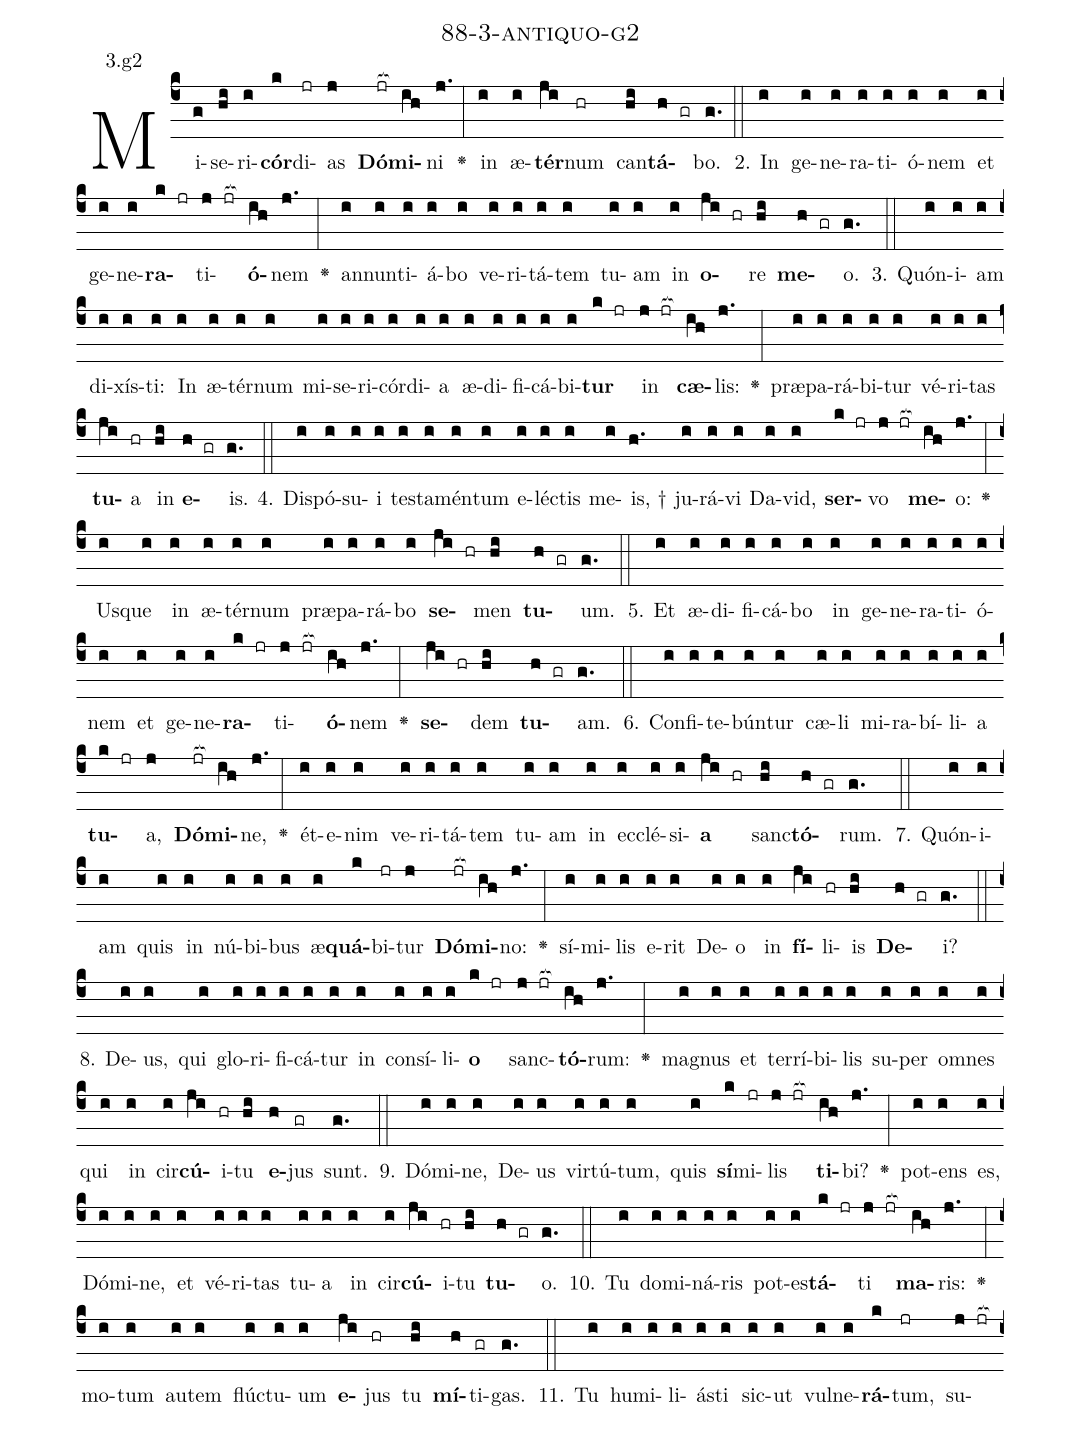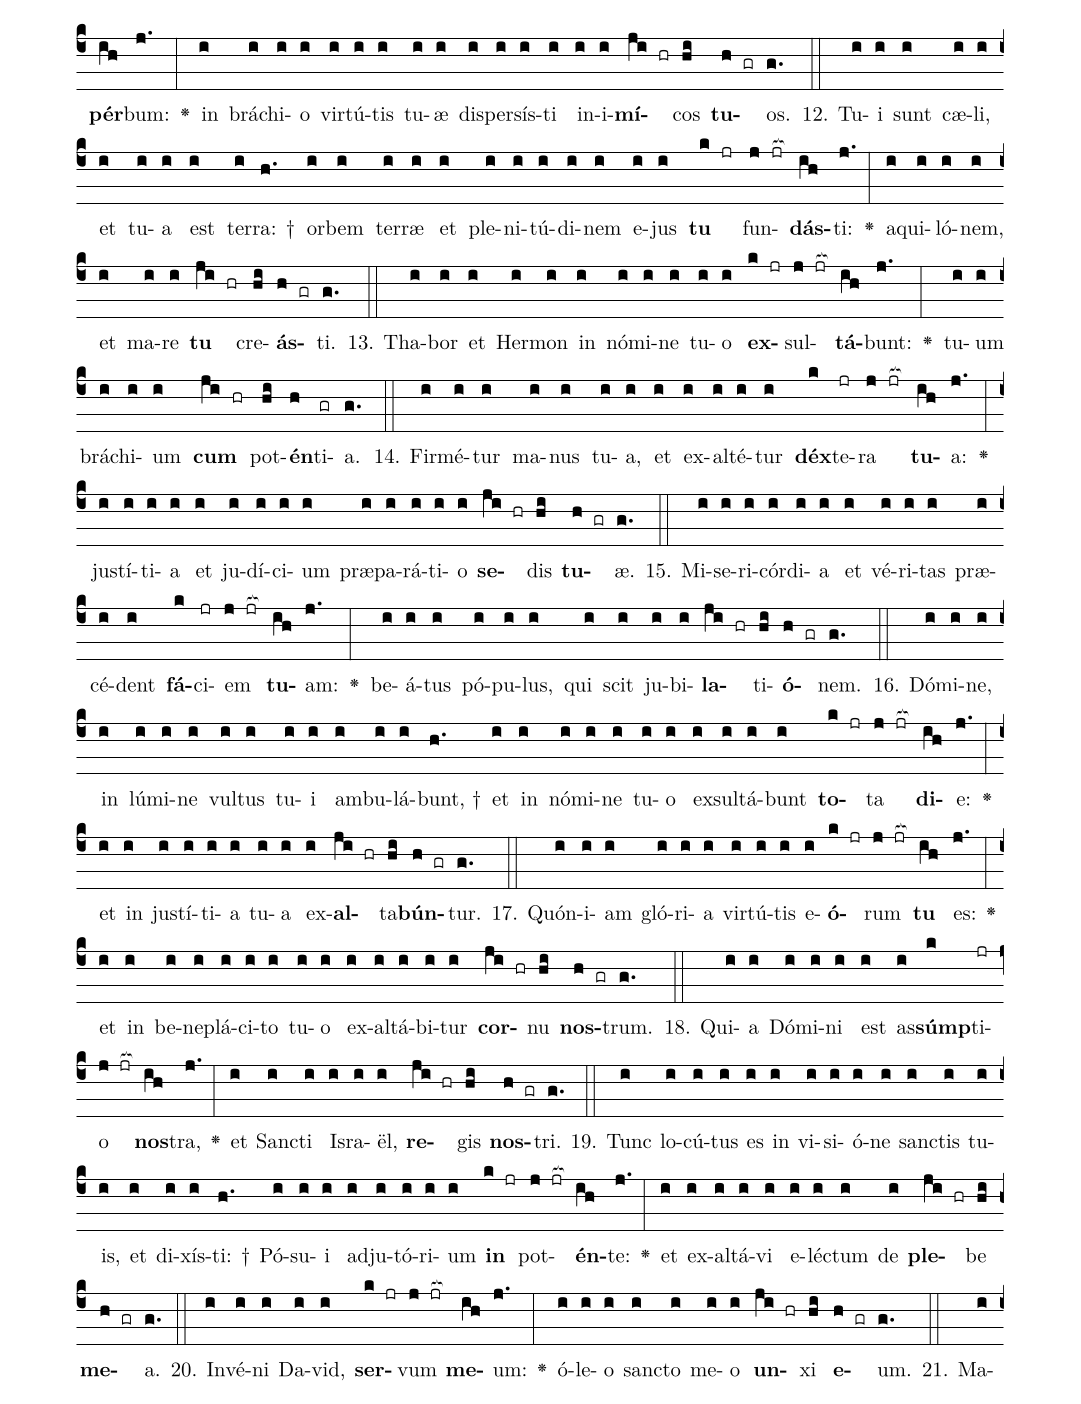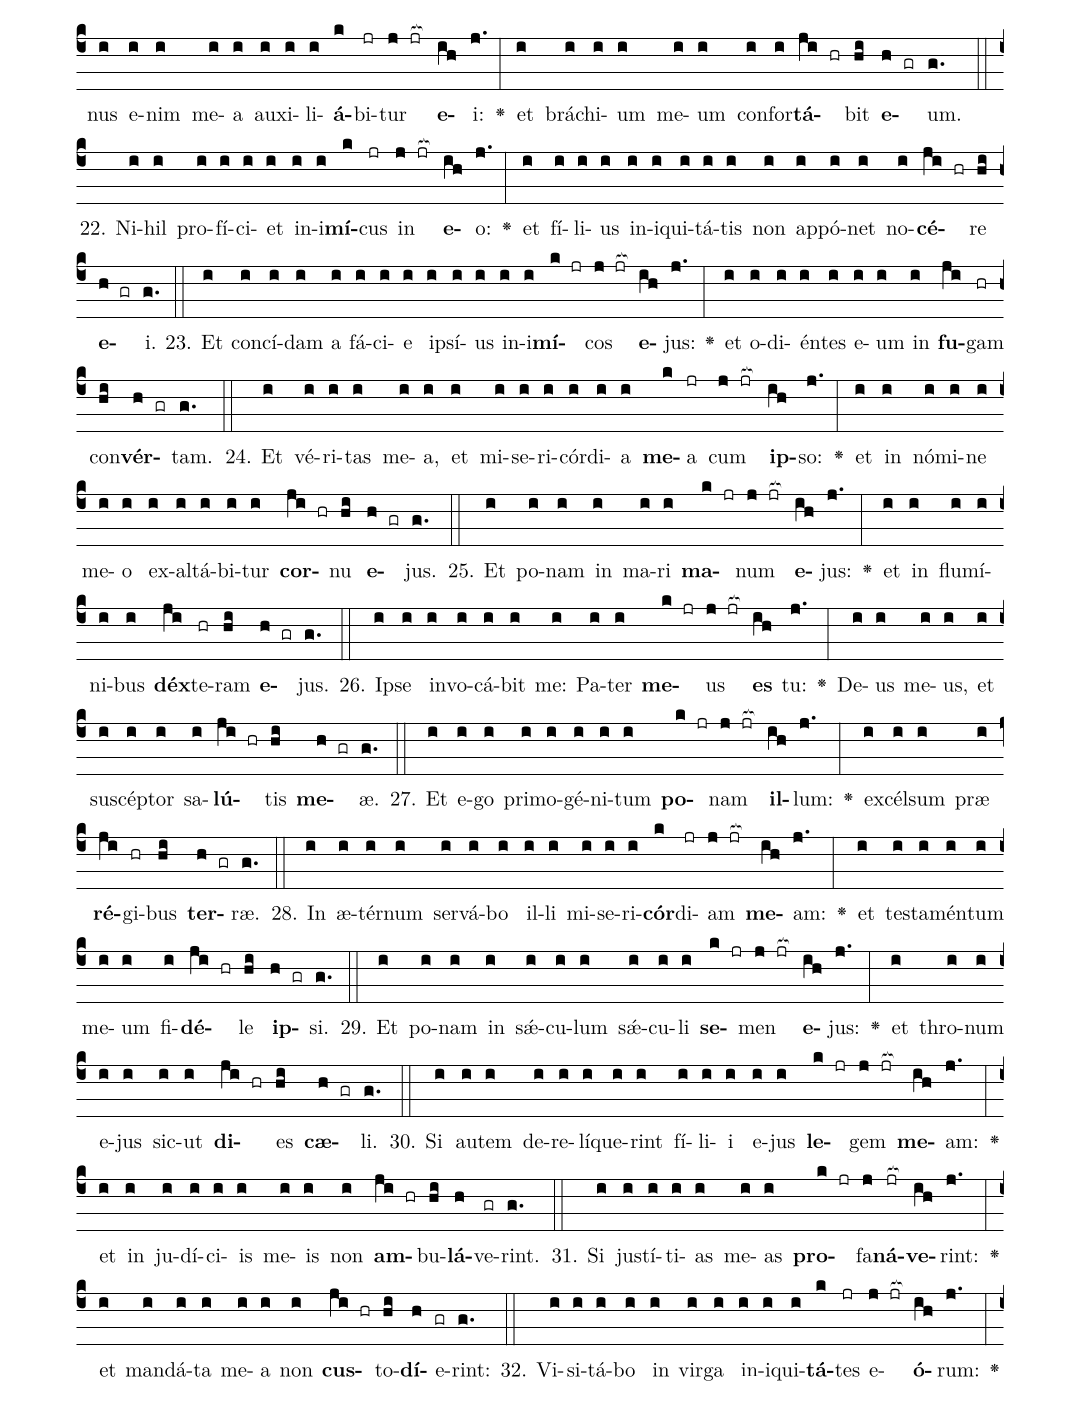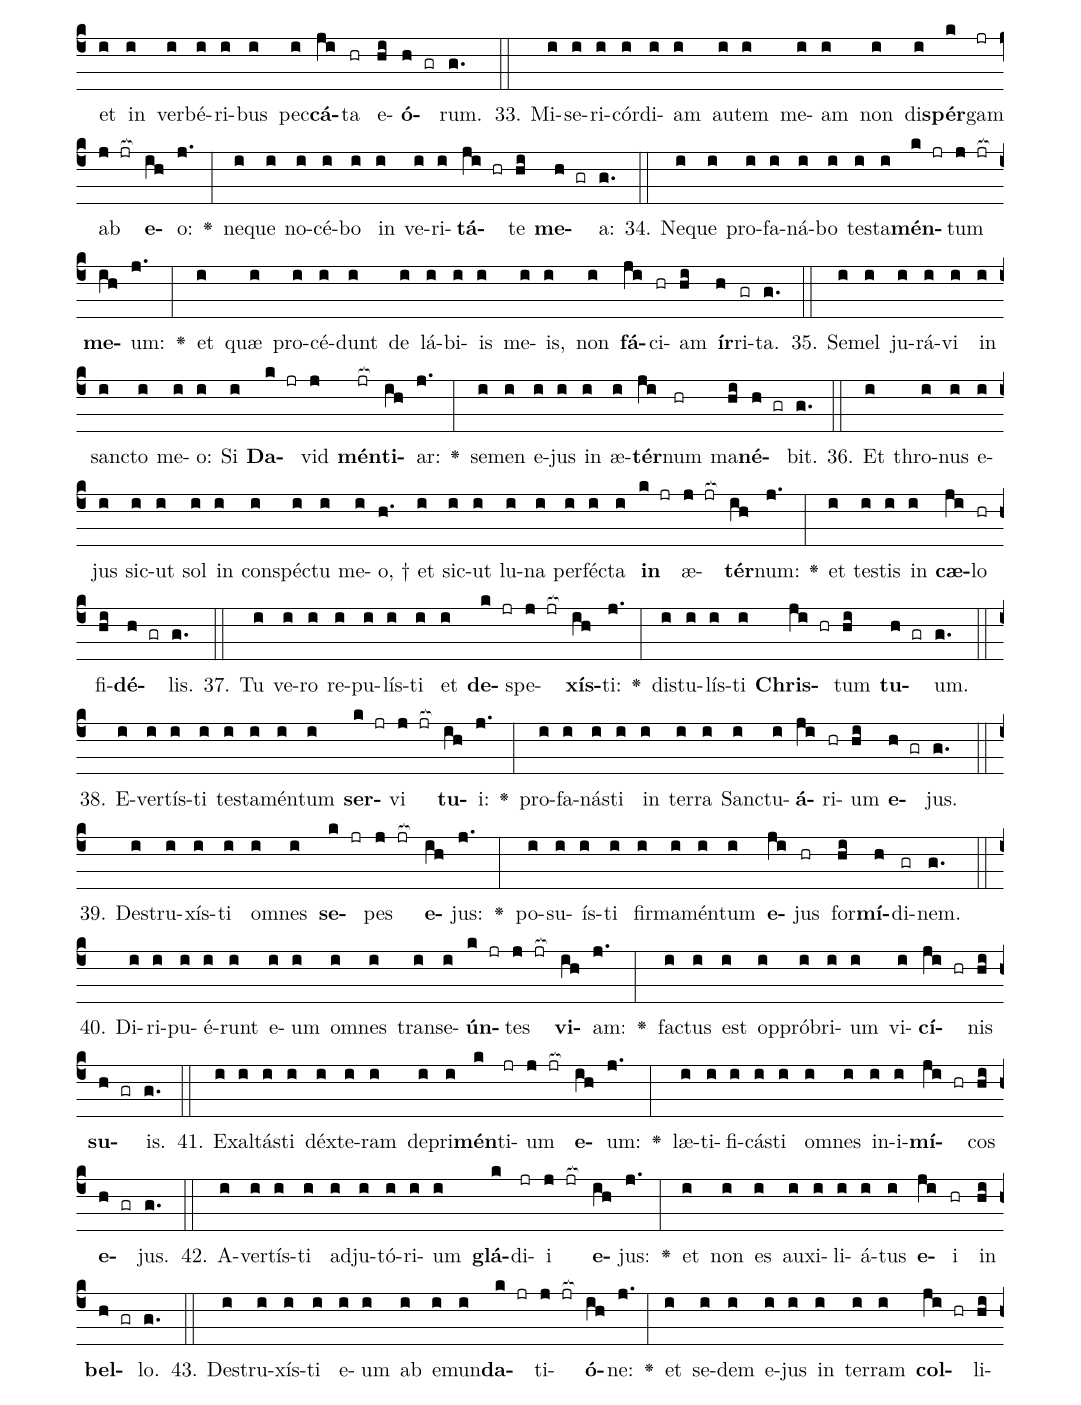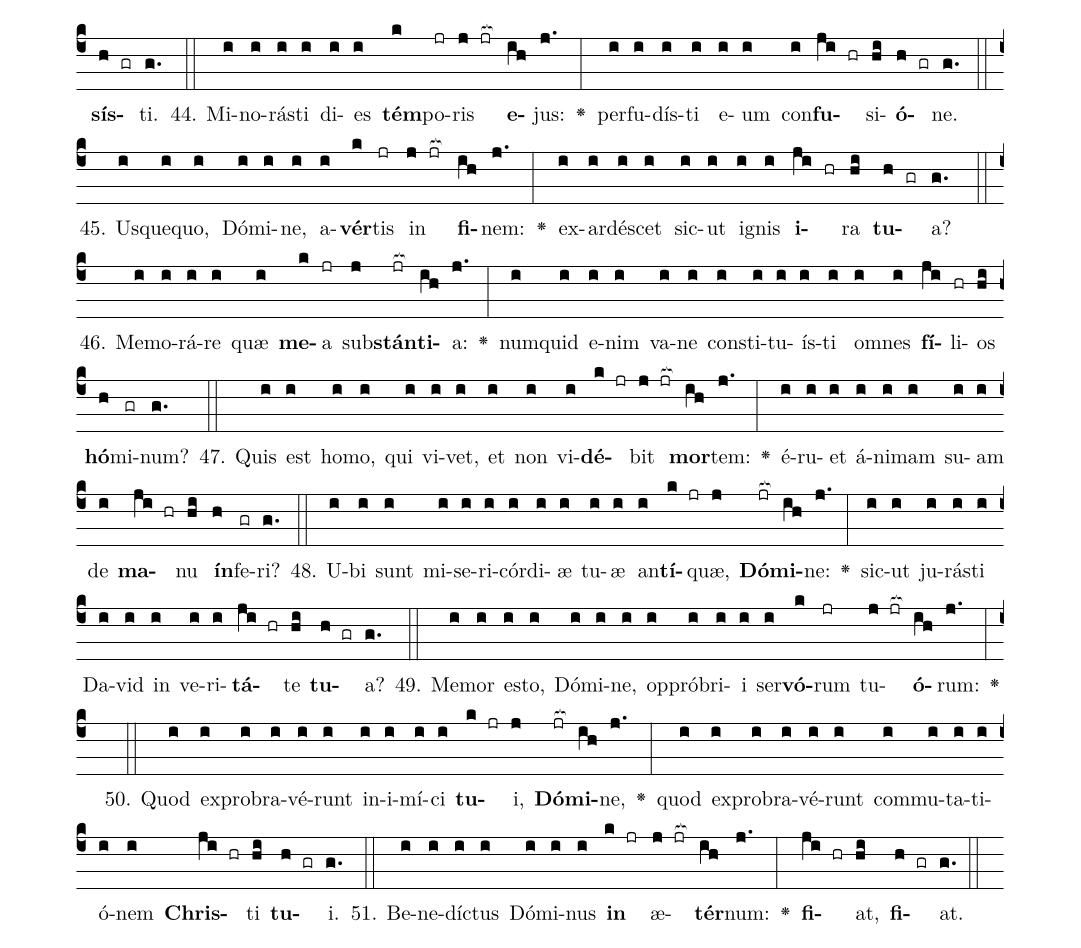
name: 88-3-antiquo-g2;
annotation: 3.g2;
%%
(c4)Mi(g)se(hi)ri(i)<b>cór</b>(k)di(jr)as(j) <b>Dó</b>(jr[ocb:1{])<b>mi</b>(ih[ocb:0}])ni(j.) <v>\greheightstar</v>(:) in(i) æ(i)<b>tér</b>(ji)num(hr) can(hi)<b>tá</b>(h gr)bo.(g.) (::)
2. In(i) ge(i)ne(i)ra(i)ti(i)ó(i)nem(i) et(i) ge(i)ne(i)<b>ra</b>(k jr)ti(j jr[ocb:1{])<b>ó</b>(ih[ocb:0}])nem(j.) <v>\greheightstar</v>(:) an(i)nun(i)ti(i)á(i)bo(i) ve(i)ri(i)tá(i)tem(i) tu(i)am(i) in(i) <b>o</b>(ji hr)re(hi) <b>me</b>(h gr)o.(g.) (::)
3. Quón(i)i(i)am(i) di(i)xís(i)ti:(i) In(i) æ(i)tér(i)num(i) mi(i)se(i)ri(i)cór(i)di(i)a(i) æ(i)di(i)fi(i)cá(i)bi(i)<b>tur</b>(k jr) in(j jr[ocb:1{]) <b>cæ</b>(ih[ocb:0}])lis:(j.) <v>\greheightstar</v>(:) præ(i)pa(i)rá(i)bi(i)tur(i) vé(i)ri(i)tas(i) <b>tu</b>(ji)a(hr) in(hi) <b>e</b>(h gr)is.(g.) (::)
4. Dis(i)pó(i)su(i)i(i) tes(i)ta(i)mén(i)tum(i) e(i)léc(i)tis(i) me(i)is, †(h.) ju(i)rá(i)vi(i) Da(i)vid,(i) <b>ser</b>(k jr)vo(j jr[ocb:1{]) <b>me</b>(ih[ocb:0}])o:(j.) <v>\greheightstar</v>(:) Us(i)que(i) in(i) æ(i)tér(i)num(i) præ(i)pa(i)rá(i)bo(i) <b>se</b>(ji hr)men(hi) <b>tu</b>(h gr)um.(g.) (::)
5. Et(i) æ(i)di(i)fi(i)cá(i)bo(i) in(i) ge(i)ne(i)ra(i)ti(i)ó(i)nem(i) et(i) ge(i)ne(i)<b>ra</b>(k jr)ti(j jr[ocb:1{])<b>ó</b>(ih[ocb:0}])nem(j.) <v>\greheightstar</v>(:) <b>se</b>(ji hr)dem(hi) <b>tu</b>(h gr)am.(g.) (::)
6. Con(i)fi(i)te(i)bún(i)tur(i) cæ(i)li(i) mi(i)ra(i)bí(i)li(i)a(i) <b>tu</b>(k jr)a,(j) <b>Dó</b>(jr[ocb:1{])<b>mi</b>(ih[ocb:0}])ne,(j.) <v>\greheightstar</v>(:) ét(i)e(i)nim(i) ve(i)ri(i)tá(i)tem(i) tu(i)am(i) in(i) ec(i)clé(i)si(i)<b>a</b>(ji hr) sanc(hi)<b>tó</b>(h gr)rum.(g.) (::)
7. Quón(i)i(i)am(i) quis(i) in(i) nú(i)bi(i)bus(i) æ(i)<b>quá</b>(k)bi(jr)tur(j) <b>Dó</b>(jr[ocb:1{])<b>mi</b>(ih[ocb:0}])no:(j.) <v>\greheightstar</v>(:) sí(i)mi(i)lis(i) e(i)rit(i) De(i)o(i) in(i) <b>fí</b>(ji)li(hr)is(hi) <b>De</b>(h gr)i?(g.) (::)
8. De(i)us,(i) qui(i) glo(i)ri(i)fi(i)cá(i)tur(i) in(i) con(i)sí(i)li(i)<b>o</b>(k jr) sanc(j jr[ocb:1{])<b>tó</b>(ih[ocb:0}])rum:(j.) <v>\greheightstar</v>(:) ma(i)gnus(i) et(i) ter(i)rí(i)bi(i)lis(i) su(i)per(i) om(i)nes(i) qui(i) in(i) cir(i)<b>cú</b>(ji)i(hr)tu(hi) <b>e</b>(h)jus(gr) sunt.(g.) (::)
9. Dó(i)mi(i)ne,(i) De(i)us(i) vir(i)tú(i)tum,(i) quis(i) <b>sí</b>(k)mi(jr)lis(j jr[ocb:1{]) <b>ti</b>(ih[ocb:0}])bi?(j.) <v>\greheightstar</v>(:) pot(i)ens(i) es,(i) Dó(i)mi(i)ne,(i) et(i) vé(i)ri(i)tas(i) tu(i)a(i) in(i) cir(i)<b>cú</b>(ji)i(hr)tu(hi) <b>tu</b>(h gr)o.(g.) (::)
10. Tu(i) do(i)mi(i)ná(i)ris(i) pot(i)es(i)<b>tá</b>(k jr)ti(j jr[ocb:1{]) <b>ma</b>(ih[ocb:0}])ris:(j.) <v>\greheightstar</v>(:) mo(i)tum(i) au(i)tem(i) flúc(i)tu(i)um(i) <b>e</b>(ji)jus(hr) tu(hi) <b>mí</b>(h)ti(gr)gas.(g.) (::)
11. Tu(i) hu(i)mi(i)li(i)ás(i)ti(i) sic(i)ut(i) vul(i)ne(i)<b>rá</b>(k)tum,(jr) su(j jr[ocb:1{])<b>pér</b>(ih[ocb:0}])bum:(j.) <v>\greheightstar</v>(:) in(i) brá(i)chi(i)o(i) vir(i)tú(i)tis(i) tu(i)æ(i) di(i)sper(i)sís(i)ti(i) in(i)i(i)<b>mí</b>(ji hr)cos(hi) <b>tu</b>(h gr)os.(g.) (::)
12. Tu(i)i(i) sunt(i) cæ(i)li,(i) et(i) tu(i)a(i) est(i) ter(i)ra: †(h.) or(i)bem(i) ter(i)ræ(i) et(i) ple(i)ni(i)tú(i)di(i)nem(i) e(i)jus(i) <b>tu</b>(k jr) fun(j jr[ocb:1{])<b>dás</b>(ih[ocb:0}])ti:(j.) <v>\greheightstar</v>(:) a(i)qui(i)ló(i)nem,(i) et(i) ma(i)re(i) <b>tu</b>(ji hr) cre(hi)<b>ás</b>(h gr)ti.(g.) (::)
13. Tha(i)bor(i) et(i) Her(i)mon(i) in(i) nó(i)mi(i)ne(i) tu(i)o(i) <b>ex</b>(k jr)sul(j jr[ocb:1{])<b>tá</b>(ih[ocb:0}])bunt:(j.) <v>\greheightstar</v>(:) tu(i)um(i) brá(i)chi(i)um(i) <b>cum</b>(ji hr) pot(hi)<b>én</b>(h)ti(gr)a.(g.) (::)
14. Fir(i)mé(i)tur(i) ma(i)nus(i) tu(i)a,(i) et(i) ex(i)al(i)té(i)tur(i) <b>déx</b>(k)te(jr)ra(j jr[ocb:1{]) <b>tu</b>(ih[ocb:0}])a:(j.) <v>\greheightstar</v>(:) jus(i)tí(i)ti(i)a(i) et(i) ju(i)dí(i)ci(i)um(i) præ(i)pa(i)rá(i)ti(i)o(i) <b>se</b>(ji hr)dis(hi) <b>tu</b>(h gr)æ.(g.) (::)
15. Mi(i)se(i)ri(i)cór(i)di(i)a(i) et(i) vé(i)ri(i)tas(i) præ(i)cé(i)dent(i) <b>fá</b>(k)ci(jr)em(j jr[ocb:1{]) <b>tu</b>(ih[ocb:0}])am:(j.) <v>\greheightstar</v>(:) be(i)á(i)tus(i) pó(i)pu(i)lus,(i) qui(i) scit(i) ju(i)bi(i)<b>la</b>(ji hr)ti(hi)<b>ó</b>(h gr)nem.(g.) (::)
16. Dó(i)mi(i)ne,(i) in(i) lú(i)mi(i)ne(i) vul(i)tus(i) tu(i)i(i) am(i)bu(i)lá(i)bunt, †(h.) et(i) in(i) nó(i)mi(i)ne(i) tu(i)o(i) ex(i)sul(i)tá(i)bunt(i) <b>to</b>(k jr)ta(j jr[ocb:1{]) <b>di</b>(ih[ocb:0}])e:(j.) <v>\greheightstar</v>(:) et(i) in(i) jus(i)tí(i)ti(i)a(i) tu(i)a(i) ex(i)<b>al</b>(ji hr)ta(hi)<b>bún</b>(h gr)tur.(g.) (::)
17. Quón(i)i(i)am(i) gló(i)ri(i)a(i) vir(i)tú(i)tis(i) e(i)<b>ó</b>(k jr)rum(j jr[ocb:1{]) <b>tu</b>(ih[ocb:0}]) es:(j.) <v>\greheightstar</v>(:) et(i) in(i) be(i)ne(i)plá(i)ci(i)to(i) tu(i)o(i) ex(i)al(i)tá(i)bi(i)tur(i) <b>cor</b>(ji hr)nu(hi) <b>nos</b>(h gr)trum.(g.) (::)
18. Qui(i)a(i) Dó(i)mi(i)ni(i) est(i) as(i)<b>súmp</b>(k)ti(jr)o(j jr[ocb:1{]) <b>nos</b>(ih[ocb:0}])tra,(j.) <v>\greheightstar</v>(:) et(i) Sanc(i)ti(i) Is(i)ra(i)ël,(i) <b>re</b>(ji hr)gis(hi) <b>nos</b>(h gr)tri.(g.) (::)
19. Tunc(i) lo(i)cú(i)tus(i) es(i) in(i) vi(i)si(i)ó(i)ne(i) sanc(i)tis(i) tu(i)is,(i) et(i) di(i)xís(i)ti: †(h.) Pó(i)su(i)i(i) ad(i)ju(i)tó(i)ri(i)um(i) <b>in</b>(k jr) pot(j jr[ocb:1{])<b>én</b>(ih[ocb:0}])te:(j.) <v>\greheightstar</v>(:) et(i) ex(i)al(i)tá(i)vi(i) e(i)léc(i)tum(i) de(i) <b>ple</b>(ji hr)be(hi) <b>me</b>(h gr)a.(g.) (::)
20. In(i)vé(i)ni(i) Da(i)vid,(i) <b>ser</b>(k jr)vum(j jr[ocb:1{]) <b>me</b>(ih[ocb:0}])um:(j.) <v>\greheightstar</v>(:) ó(i)le(i)o(i) sanc(i)to(i) me(i)o(i) <b>un</b>(ji hr)xi(hi) <b>e</b>(h gr)um.(g.) (::)
21. Ma(i)nus(i) e(i)nim(i) me(i)a(i) au(i)xi(i)li(i)<b>á</b>(k)bi(jr)tur(j jr[ocb:1{]) <b>e</b>(ih[ocb:0}])i:(j.) <v>\greheightstar</v>(:) et(i) brá(i)chi(i)um(i) me(i)um(i) con(i)for(i)<b>tá</b>(ji hr)bit(hi) <b>e</b>(h gr)um.(g.) (::)
22. Ni(i)hil(i) pro(i)fí(i)ci(i)et(i) in(i)i(i)<b>mí</b>(k)cus(jr) in(j jr[ocb:1{]) <b>e</b>(ih[ocb:0}])o:(j.) <v>\greheightstar</v>(:) et(i) fí(i)li(i)us(i) in(i)i(i)qui(i)tá(i)tis(i) non(i) ap(i)pó(i)net(i) no(i)<b>cé</b>(ji hr)re(hi) <b>e</b>(h gr)i.(g.) (::)
23. Et(i) con(i)cí(i)dam(i) a(i) fá(i)ci(i)e(i) ip(i)sí(i)us(i) in(i)i(i)<b>mí</b>(k jr)cos(j jr[ocb:1{]) <b>e</b>(ih[ocb:0}])jus:(j.) <v>\greheightstar</v>(:) et(i) o(i)di(i)én(i)tes(i) e(i)um(i) in(i) <b>fu</b>(ji)gam(hr) con(hi)<b>vér</b>(h gr)tam.(g.) (::)
24. Et(i) vé(i)ri(i)tas(i) me(i)a,(i) et(i) mi(i)se(i)ri(i)cór(i)di(i)a(i) <b>me</b>(k)a(jr) cum(j jr[ocb:1{]) <b>ip</b>(ih[ocb:0}])so:(j.) <v>\greheightstar</v>(:) et(i) in(i) nó(i)mi(i)ne(i) me(i)o(i) ex(i)al(i)tá(i)bi(i)tur(i) <b>cor</b>(ji hr)nu(hi) <b>e</b>(h gr)jus.(g.) (::)
25. Et(i) po(i)nam(i) in(i) ma(i)ri(i) <b>ma</b>(k jr)num(j jr[ocb:1{]) <b>e</b>(ih[ocb:0}])jus:(j.) <v>\greheightstar</v>(:) et(i) in(i) flu(i)mí(i)ni(i)bus(i) <b>déx</b>(ji)te(hr)ram(hi) <b>e</b>(h gr)jus.(g.) (::)
26. Ip(i)se(i) in(i)vo(i)cá(i)bit(i) me:(i) Pa(i)ter(i) <b>me</b>(k jr)us(j jr[ocb:1{]) <b>es</b>(ih[ocb:0}]) tu:(j.) <v>\greheightstar</v>(:) De(i)us(i) me(i)us,(i) et(i) su(i)scép(i)tor(i) sa(i)<b>lú</b>(ji hr)tis(hi) <b>me</b>(h gr)æ.(g.) (::)
27. Et(i) e(i)go(i) pri(i)mo(i)gé(i)ni(i)tum(i) <b>po</b>(k jr)nam(j jr[ocb:1{]) <b>il</b>(ih[ocb:0}])lum:(j.) <v>\greheightstar</v>(:) ex(i)cél(i)sum(i) præ(i) <b>ré</b>(ji)gi(hr)bus(hi) <b>ter</b>(h gr)ræ.(g.) (::)
28. In(i) æ(i)tér(i)num(i) ser(i)vá(i)bo(i) il(i)li(i) mi(i)se(i)ri(i)<b>cór</b>(k)di(jr)am(j jr[ocb:1{]) <b>me</b>(ih[ocb:0}])am:(j.) <v>\greheightstar</v>(:) et(i) tes(i)ta(i)mén(i)tum(i) me(i)um(i) fi(i)<b>dé</b>(ji hr)le(hi) <b>ip</b>(h gr)si.(g.) (::)
29. Et(i) po(i)nam(i) in(i) sǽ(i)cu(i)lum(i) sǽ(i)cu(i)li(i) <b>se</b>(k jr)men(j jr[ocb:1{]) <b>e</b>(ih[ocb:0}])jus:(j.) <v>\greheightstar</v>(:) et(i) thro(i)num(i) e(i)jus(i) sic(i)ut(i) <b>di</b>(ji hr)es(hi) <b>cæ</b>(h gr)li.(g.) (::)
30. Si(i) au(i)tem(i) de(i)re(i)lí(i)que(i)rint(i) fí(i)li(i)i(i) e(i)jus(i) <b>le</b>(k jr)gem(j jr[ocb:1{]) <b>me</b>(ih[ocb:0}])am:(j.) <v>\greheightstar</v>(:) et(i) in(i) ju(i)dí(i)ci(i)is(i) me(i)is(i) non(i) <b>am</b>(ji hr)bu(hi)<b>lá</b>(h)ve(gr)rint.(g.) (::)
31. Si(i) jus(i)tí(i)ti(i)as(i) me(i)as(i) <b>pro</b>(k jr)fa(j)<b>ná</b>(jr[ocb:1{])<b>ve</b>(ih[ocb:0}])rint:(j.) <v>\greheightstar</v>(:) et(i) man(i)dá(i)ta(i) me(i)a(i) non(i) <b>cus</b>(ji hr)to(hi)<b>dí</b>(h)e(gr)rint:(g.) (::)
32. Vi(i)si(i)tá(i)bo(i) in(i) vir(i)ga(i) in(i)i(i)qui(i)<b>tá</b>(k)tes(jr) e(j jr[ocb:1{])<b>ó</b>(ih[ocb:0}])rum:(j.) <v>\greheightstar</v>(:) et(i) in(i) ver(i)bé(i)ri(i)bus(i) pec(i)<b>cá</b>(ji)ta(hr) e(hi)<b>ó</b>(h gr)rum.(g.) (::)
33. Mi(i)se(i)ri(i)cór(i)di(i)am(i) au(i)tem(i) me(i)am(i) non(i) di(i)<b>spér</b>(k)gam(jr) ab(j jr[ocb:1{]) <b>e</b>(ih[ocb:0}])o:(j.) <v>\greheightstar</v>(:) ne(i)que(i) no(i)cé(i)bo(i) in(i) ve(i)ri(i)<b>tá</b>(ji hr)te(hi) <b>me</b>(h gr)a:(g.) (::)
34. Ne(i)que(i) pro(i)fa(i)ná(i)bo(i) tes(i)ta(i)<b>mén</b>(k jr)tum(j jr[ocb:1{]) <b>me</b>(ih[ocb:0}])um:(j.) <v>\greheightstar</v>(:) et(i) quæ(i) pro(i)cé(i)dunt(i) de(i) lá(i)bi(i)is(i) me(i)is,(i) non(i) <b>fá</b>(ji)ci(hr)am(hi) <b>ír</b>(h)ri(gr)ta.(g.) (::)
35. Se(i)mel(i) ju(i)rá(i)vi(i) in(i) sanc(i)to(i) me(i)o:(i) Si(i) <b>Da</b>(k jr)vid(j) <b>mén</b>(jr[ocb:1{])<b>ti</b>(ih[ocb:0}])ar:(j.) <v>\greheightstar</v>(:) se(i)men(i) e(i)jus(i) in(i) æ(i)<b>tér</b>(ji)num(hr) ma(hi)<b>né</b>(h gr)bit.(g.) (::)
36. Et(i) thro(i)nus(i) e(i)jus(i) sic(i)ut(i) sol(i) in(i) con(i)spéc(i)tu(i) me(i)o, †(h.) et(i) sic(i)ut(i) lu(i)na(i) per(i)féc(i)ta(i) <b>in</b>(k jr) æ(j jr[ocb:1{])<b>tér</b>(ih[ocb:0}])num:(j.) <v>\greheightstar</v>(:) et(i) tes(i)tis(i) in(i) <b>cæ</b>(ji)lo(hr) fi(hi)<b>dé</b>(h gr)lis.(g.) (::)
37. Tu(i) ve(i)ro(i) re(i)pu(i)lís(i)ti(i) et(i) <b>de</b>(k jr)spe(j jr[ocb:1{])<b>xís</b>(ih[ocb:0}])ti:(j.) <v>\greheightstar</v>(:) dis(i)tu(i)lís(i)ti(i) <b>Chris</b>(ji hr)tum(hi) <b>tu</b>(h gr)um.(g.) (::)
38. E(i)ver(i)tís(i)ti(i) tes(i)ta(i)mén(i)tum(i) <b>ser</b>(k jr)vi(j jr[ocb:1{]) <b>tu</b>(ih[ocb:0}])i:(j.) <v>\greheightstar</v>(:) pro(i)fa(i)nás(i)ti(i) in(i) ter(i)ra(i) Sanc(i)tu(i)<b>á</b>(ji)ri(hr)um(hi) <b>e</b>(h gr)jus.(g.) (::)
39. De(i)stru(i)xís(i)ti(i) om(i)nes(i) <b>se</b>(k jr)pes(j jr[ocb:1{]) <b>e</b>(ih[ocb:0}])jus:(j.) <v>\greheightstar</v>(:) po(i)su(i)ís(i)ti(i) fir(i)ma(i)mén(i)tum(i) <b>e</b>(ji)jus(hr) for(hi)<b>mí</b>(h)di(gr)nem.(g.) (::)
40. Di(i)ri(i)pu(i)é(i)runt(i) e(i)um(i) om(i)nes(i) trans(i)e(i)<b>ún</b>(k jr)tes(j jr[ocb:1{]) <b>vi</b>(ih[ocb:0}])am:(j.) <v>\greheightstar</v>(:) fac(i)tus(i) est(i) op(i)pró(i)bri(i)um(i) vi(i)<b>cí</b>(ji hr)nis(hi) <b>su</b>(h gr)is.(g.) (::)
41. Ex(i)al(i)tás(i)ti(i) déx(i)te(i)ram(i) de(i)pri(i)<b>mén</b>(k)ti(jr)um(j jr[ocb:1{]) <b>e</b>(ih[ocb:0}])um:(j.) <v>\greheightstar</v>(:) læ(i)ti(i)fi(i)cás(i)ti(i) om(i)nes(i) in(i)i(i)<b>mí</b>(ji hr)cos(hi) <b>e</b>(h gr)jus.(g.) (::)
42. A(i)ver(i)tís(i)ti(i) ad(i)ju(i)tó(i)ri(i)um(i) <b>glá</b>(k)di(jr)i(j jr[ocb:1{]) <b>e</b>(ih[ocb:0}])jus:(j.) <v>\greheightstar</v>(:) et(i) non(i) es(i) au(i)xi(i)li(i)á(i)tus(i) <b>e</b>(ji)i(hr) in(hi) <b>bel</b>(h gr)lo.(g.) (::)
43. De(i)stru(i)xís(i)ti(i) e(i)um(i) ab(i) e(i)mun(i)<b>da</b>(k jr)ti(j jr[ocb:1{])<b>ó</b>(ih[ocb:0}])ne:(j.) <v>\greheightstar</v>(:) et(i) se(i)dem(i) e(i)jus(i) in(i) ter(i)ram(i) <b>col</b>(ji hr)li(hi)<b>sís</b>(h gr)ti.(g.) (::)
44. Mi(i)no(i)rás(i)ti(i) di(i)es(i) <b>tém</b>(k)po(jr)ris(j jr[ocb:1{]) <b>e</b>(ih[ocb:0}])jus:(j.) <v>\greheightstar</v>(:) per(i)fu(i)dís(i)ti(i) e(i)um(i) con(i)<b>fu</b>(ji hr)si(hi)<b>ó</b>(h gr)ne.(g.) (::)
45. Us(i)que(i)quo,(i) Dó(i)mi(i)ne,(i) a(i)<b>vér</b>(k)tis(jr) in(j jr[ocb:1{]) <b>fi</b>(ih[ocb:0}])nem:(j.) <v>\greheightstar</v>(:) ex(i)ar(i)dé(i)scet(i) sic(i)ut(i) i(i)gnis(i) <b>i</b>(ji hr)ra(hi) <b>tu</b>(h gr)a?(g.) (::)
46. Me(i)mo(i)rá(i)re(i) quæ(i) <b>me</b>(k)a(jr) sub(j)<b>stán</b>(jr[ocb:1{])<b>ti</b>(ih[ocb:0}])a:(j.) <v>\greheightstar</v>(:) num(i)quid(i) e(i)nim(i) va(i)ne(i) con(i)sti(i)tu(i)ís(i)ti(i) om(i)nes(i) <b>fí</b>(ji)li(hr)os(hi) <b>hó</b>(h)mi(gr)num?(g.) (::)
47. Quis(i) est(i) ho(i)mo,(i) qui(i) vi(i)vet,(i) et(i) non(i) vi(i)<b>dé</b>(k jr)bit(j jr[ocb:1{]) <b>mor</b>(ih[ocb:0}])tem:(j.) <v>\greheightstar</v>(:) é(i)ru(i)et(i) á(i)ni(i)mam(i) su(i)am(i) de(i) <b>ma</b>(ji hr)nu(hi) <b>ín</b>(h)fe(gr)ri?(g.) (::)
48. U(i)bi(i) sunt(i) mi(i)se(i)ri(i)cór(i)di(i)æ(i) tu(i)æ(i) an(i)<b>tí</b>(k jr)quæ,(j) <b>Dó</b>(jr[ocb:1{])<b>mi</b>(ih[ocb:0}])ne:(j.) <v>\greheightstar</v>(:) sic(i)ut(i) ju(i)rás(i)ti(i) Da(i)vid(i) in(i) ve(i)ri(i)<b>tá</b>(ji hr)te(hi) <b>tu</b>(h gr)a?(g.) (::)
49. Me(i)mor(i) es(i)to,(i) Dó(i)mi(i)ne,(i) op(i)pró(i)bri(i)i(i) ser(i)<b>vó</b>(k)rum(jr) tu(j jr[ocb:1{])<b>ó</b>(ih[ocb:0}])rum:(j.) <v>\greheightstar</v>(:)  (::)
50. Quod(i) ex(i)pro(i)bra(i)vé(i)runt(i) in(i)i(i)mí(i)ci(i) <b>tu</b>(k jr)i,(j) <b>Dó</b>(jr[ocb:1{])<b>mi</b>(ih[ocb:0}])ne,(j.) <v>\greheightstar</v>(:) quod(i) ex(i)pro(i)bra(i)vé(i)runt(i) com(i)mu(i)ta(i)ti(i)ó(i)nem(i) <b>Chris</b>(ji hr)ti(hi) <b>tu</b>(h gr)i.(g.) (::)
51. Be(i)ne(i)díc(i)tus(i) Dó(i)mi(i)nus(i) <b>in</b>(k jr) æ(j jr[ocb:1{])<b>tér</b>(ih[ocb:0}])num:(j.) <v>\greheightstar</v>(:) <b>fi</b>(ji hr)at,(hi) <b>fi</b>(h gr)at.(g.) (::)
